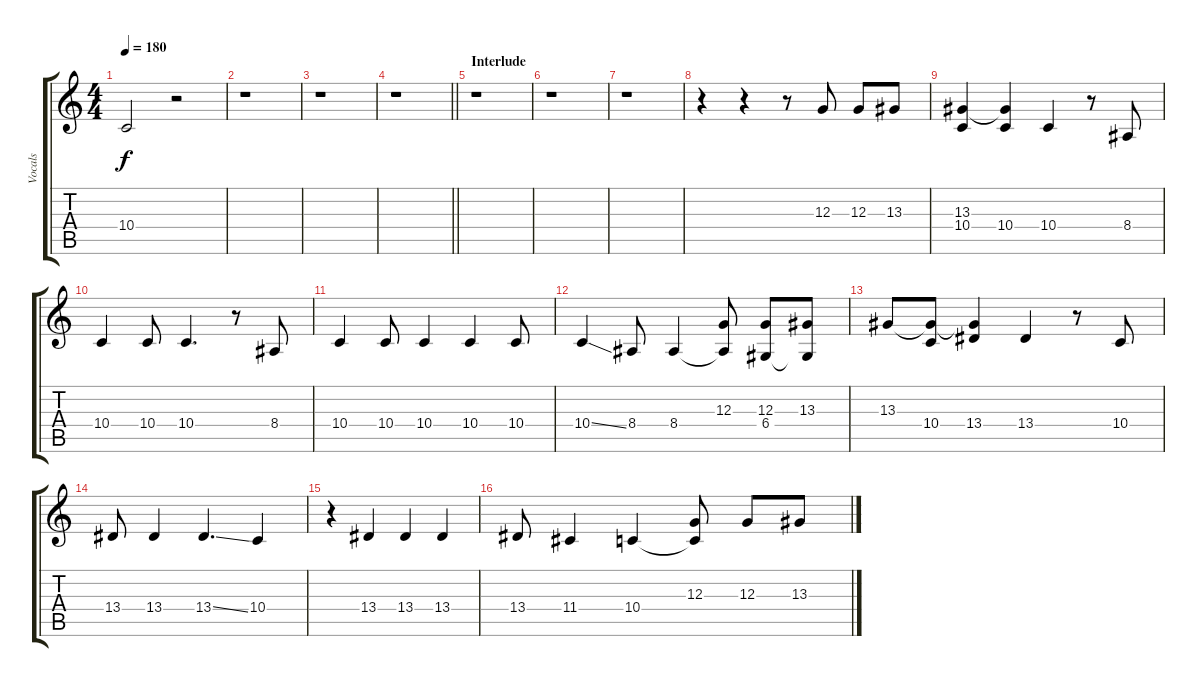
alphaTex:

\track ("Vocals" "Vocals") {instrument lead6voice}
\staff {score tabs}
\tuning (E4 B3 G3 D3 A2 E2) {hide}
\ts (4 4)
\tempo 180
\clef g2
\ks c
10.4.2{dy f} r.2 |
r.1 |
r.1 |
\barLineRight lightlight
r.1 |
\section ("" "Interlude")
r.1 |
r.1 |
r.1 |
r.4 r.4 r.8 12.3.8 12.3.8 13.3.8 |
(13.3 10.4).4 (13.3{t} 10.4).4 10.4.4 r.8 8.4.8 |
10.4.4 10.4.8 10.4.4{d} r.8 8.4.8 |
10.4.4 10.4.8 10.4.4 10.4.4 10.4.8 |
10.4{ss}.4 8.4.8 8.4.4 (12.3 8.4{t}).8 (12.3 6.4).8 (13.3 6.4{t}).8 |
13.3.8 (13.3{t} 10.4).8 (13.3{t} 13.4).4 13.4.4 r.8 10.4.8 |
13.4.8 13.4.4 13.4{ss}.4{d} 10.4.4 |
r.4 13.4.4 13.4.4 13.4.4 |
13.4.8 11.4.4 10.4.4 (12.3 10.4{t}).8 12.3.8 13.3.8
